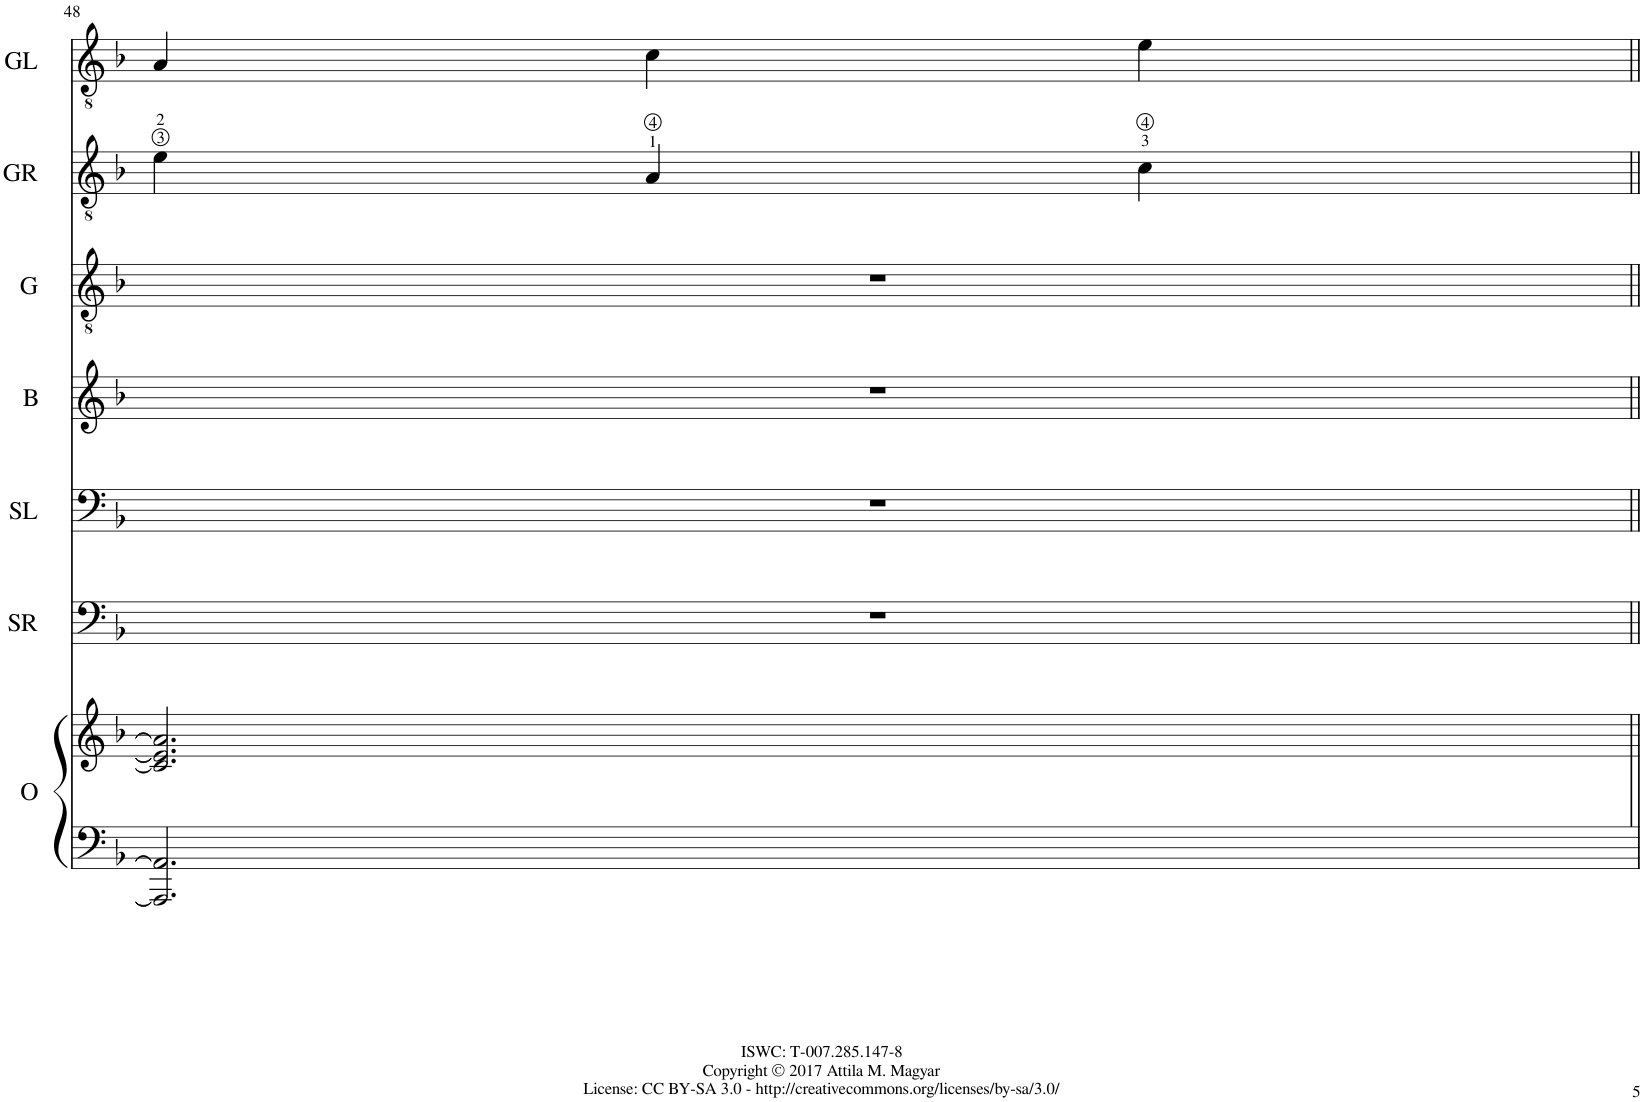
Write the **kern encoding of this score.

**kern	**kern	**kern	**kern	**kern	**kern	**kern	**kern
*part7	*part7	*part6	*part5	*part4	*part3	*part2	*part1
*staff8	*staff7	*staff6	*staff5	*staff4	*staff3	*staff2	*staff1
*I"Organ	*	*I"SynthR	*I"SynthL	*I"Bell	*I"Gtr	*I"GtrR	*I"GtrL
*I'O	*	*I'SR	*I'SL	*I'B	*I'G	*I'GR	*I'GL
!!LO:PB:g=z
*clefF4	*clefG2	*clefF4	*clefF4	*clefG2	*clefGv2	*clefGv2	*clefGv2
*k[b-]	*k[b-]	*k[b-]	*k[b-]	*k[b-]	*k[b-]	*k[b-]	*k[b-]
=48	=48	=48	=48	=48	=48	=48	=48
2.AAA/] 2.AA/]	2.c/] 2.e/] 2.a/]	1r	1r	1r	1r	4e\	4A/
.	.	.	.	.	.	4A/	4c\
.	.	.	.	.	.	4c\	4e\
4ryy	4ryy	.	.	.	.	4ryy	4ryy
=||	=||	=||	=||	=||	=||	=||	=||
*-	*-	*-	*-	*-	*-	*-	*-
